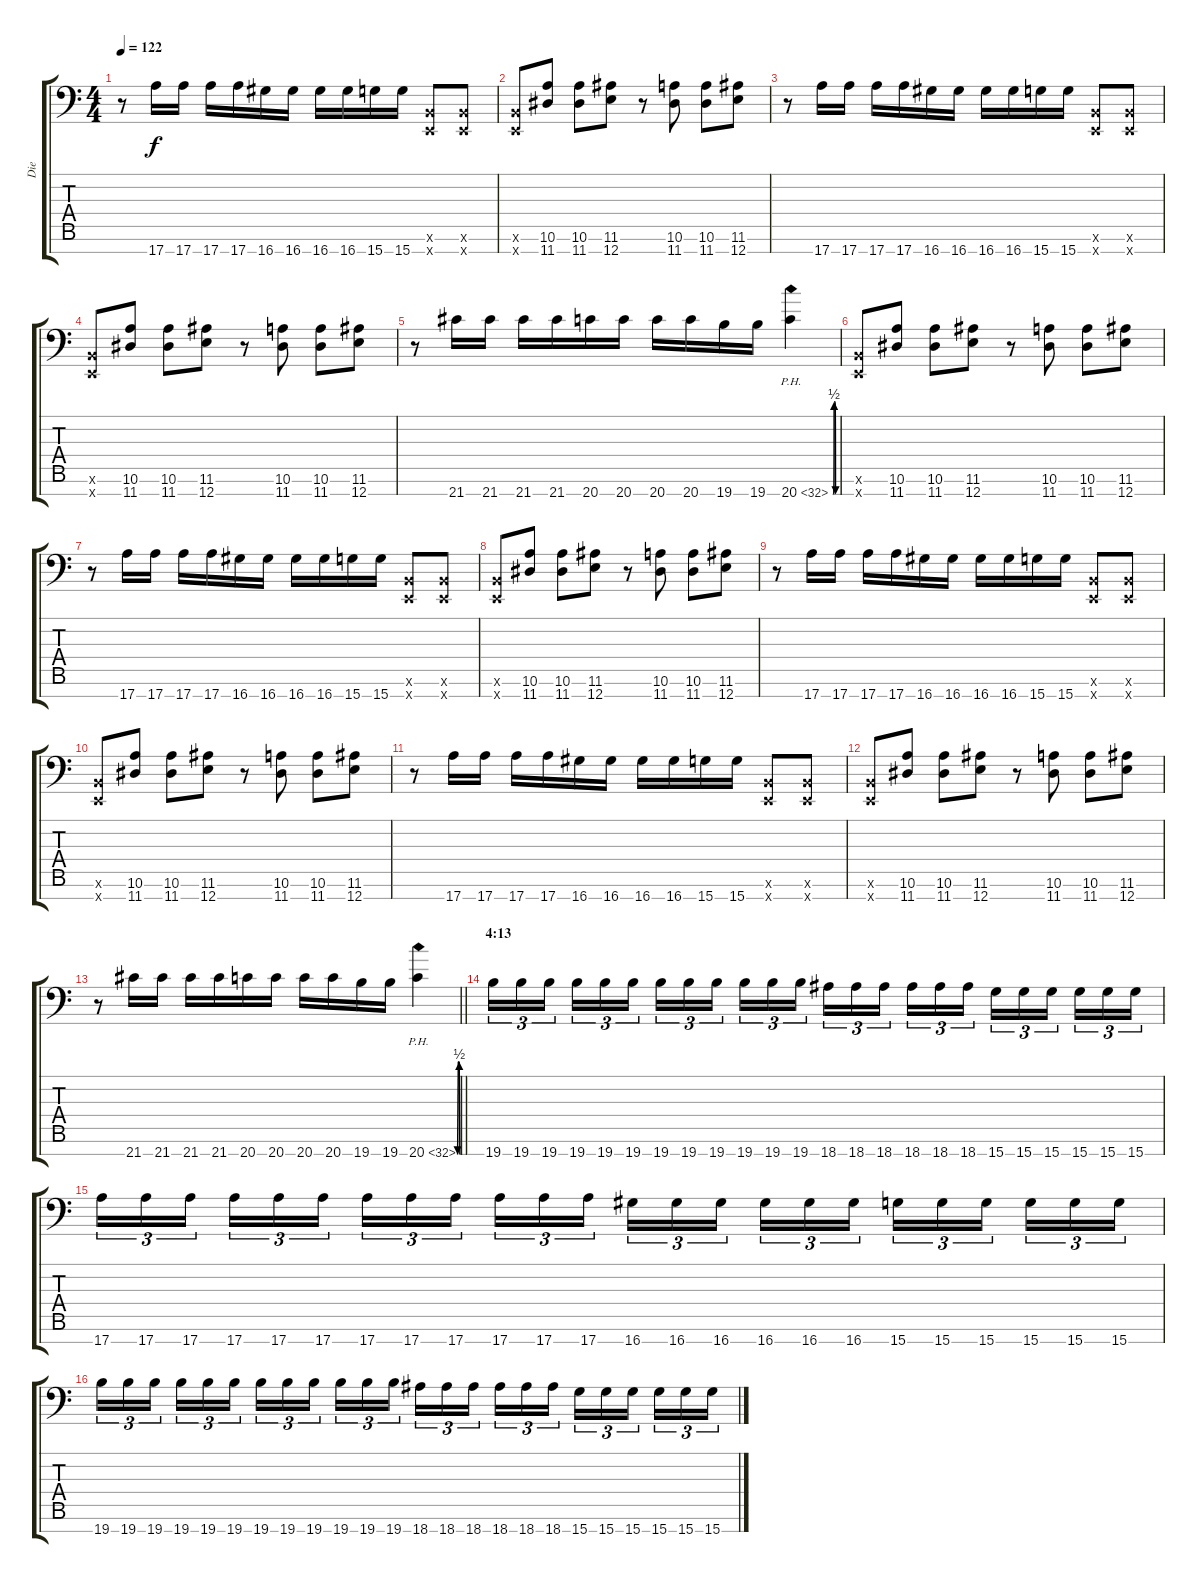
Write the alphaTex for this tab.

\track ("Die" "Die") {instrument overdrivenguitar}
\staff {score tabs}
\tuning (B3 Gb3 D3 A2 E2 B1 E1) {hide}
\ts (4 4)
\tempo 122
\clef f4
\ks c
r.8{dy f} 17.7.16 17.7.16 17.7.16 17.7.16 16.7.16 16.7.16 16.7.16 16.7.16 15.7.16 15.7.16 (0.6{x} 0.7{x}).8 (0.6{x} 0.7{x}).8 |
(0.6{x} 0.7{x}).8 (10.6 11.7).8 (10.6 11.7).8 (11.6 12.7).8 r.8 (10.6 11.7).8 (10.6 11.7).8 (11.6 12.7).8 |
r.8 17.7.16 17.7.16 17.7.16 17.7.16 16.7.16 16.7.16 16.7.16 16.7.16 15.7.16 15.7.16 (0.6{x} 0.7{x}).8 (0.6{x} 0.7{x}).8 |
(0.6{x} 0.7{x}).8 (10.6 11.7).8 (10.6 11.7).8 (11.6 12.7).8 r.8 (10.6 11.7).8 (10.6 11.7).8 (11.6 12.7).8 |
r.8 21.7.16 21.7.16 21.7.16 21.7.16 20.7.16 20.7.16 20.7.16 20.7.16 19.7.16 19.7.16 20.7{be (custom 0 0 10 0 20 2 34 2 45 0 60 0) ph 12}.4 |
(0.6{x} 0.7{x}).8 (10.6 11.7).8 (10.6 11.7).8 (11.6 12.7).8 r.8 (10.6 11.7).8 (10.6 11.7).8 (11.6 12.7).8 |
r.8 17.7.16 17.7.16 17.7.16 17.7.16 16.7.16 16.7.16 16.7.16 16.7.16 15.7.16 15.7.16 (0.6{x} 0.7{x}).8 (0.6{x} 0.7{x}).8 |
(0.6{x} 0.7{x}).8 (10.6 11.7).8 (10.6 11.7).8 (11.6 12.7).8 r.8 (10.6 11.7).8 (10.6 11.7).8 (11.6 12.7).8 |
r.8 17.7.16 17.7.16 17.7.16 17.7.16 16.7.16 16.7.16 16.7.16 16.7.16 15.7.16 15.7.16 (0.6{x} 0.7{x}).8 (0.6{x} 0.7{x}).8 |
(0.6{x} 0.7{x}).8 (10.6 11.7).8 (10.6 11.7).8 (11.6 12.7).8 r.8 (10.6 11.7).8 (10.6 11.7).8 (11.6 12.7).8 |
r.8 17.7.16 17.7.16 17.7.16 17.7.16 16.7.16 16.7.16 16.7.16 16.7.16 15.7.16 15.7.16 (0.6{x} 0.7{x}).8 (0.6{x} 0.7{x}).8 |
(0.6{x} 0.7{x}).8 (10.6 11.7).8 (10.6 11.7).8 (11.6 12.7).8 r.8 (10.6 11.7).8 (10.6 11.7).8 (11.6 12.7).8 |
\barLineRight lightlight
r.8 21.7.16 21.7.16 21.7.16 21.7.16 20.7.16 20.7.16 20.7.16 20.7.16 19.7.16 19.7.16 20.7{be (custom 0 0 10 0 20 2 34 2 45 0 60 0) ph 12}.4 |
\section ("" "4:13")
19.7.16{tu (3 2)} 19.7.16{tu (3 2)} 19.7.16{tu (3 2) beam splitsecondary} 19.7.16{tu (3 2)} 19.7.16{tu (3 2)} 19.7.16{tu (3 2)} 19.7.16{tu (3 2)} 19.7.16{tu (3 2)} 19.7.16{tu (3 2) beam splitsecondary} 19.7.16{tu (3 2)} 19.7.16{tu (3 2)} 19.7.16{tu (3 2)} 18.7.16{tu (3 2)} 18.7.16{tu (3 2)} 18.7.16{tu (3 2) beam splitsecondary} 18.7.16{tu (3 2)} 18.7.16{tu (3 2)} 18.7.16{tu (3 2)} 15.7.16{tu (3 2)} 15.7.16{tu (3 2)} 15.7.16{tu (3 2) beam splitsecondary} 15.7.16{tu (3 2)} 15.7.16{tu (3 2)} 15.7.16{tu (3 2)} |
17.7.16{tu (3 2)} 17.7.16{tu (3 2)} 17.7.16{tu (3 2) beam splitsecondary} 17.7.16{tu (3 2)} 17.7.16{tu (3 2)} 17.7.16{tu (3 2)} 17.7.16{tu (3 2)} 17.7.16{tu (3 2)} 17.7.16{tu (3 2) beam splitsecondary} 17.7.16{tu (3 2)} 17.7.16{tu (3 2)} 17.7.16{tu (3 2)} 16.7.16{tu (3 2)} 16.7.16{tu (3 2)} 16.7.16{tu (3 2) beam splitsecondary} 16.7.16{tu (3 2)} 16.7.16{tu (3 2)} 16.7.16{tu (3 2)} 15.7.16{tu (3 2)} 15.7.16{tu (3 2)} 15.7.16{tu (3 2) beam splitsecondary} 15.7.16{tu (3 2)} 15.7.16{tu (3 2)} 15.7.16{tu (3 2)} |
19.7.16{tu (3 2)} 19.7.16{tu (3 2)} 19.7.16{tu (3 2) beam splitsecondary} 19.7.16{tu (3 2)} 19.7.16{tu (3 2)} 19.7.16{tu (3 2)} 19.7.16{tu (3 2)} 19.7.16{tu (3 2)} 19.7.16{tu (3 2) beam splitsecondary} 19.7.16{tu (3 2)} 19.7.16{tu (3 2)} 19.7.16{tu (3 2)} 18.7.16{tu (3 2)} 18.7.16{tu (3 2)} 18.7.16{tu (3 2) beam splitsecondary} 18.7.16{tu (3 2)} 18.7.16{tu (3 2)} 18.7.16{tu (3 2)} 15.7.16{tu (3 2)} 15.7.16{tu (3 2)} 15.7.16{tu (3 2) beam splitsecondary} 15.7.16{tu (3 2)} 15.7.16{tu (3 2)} 15.7.16{tu (3 2)}
